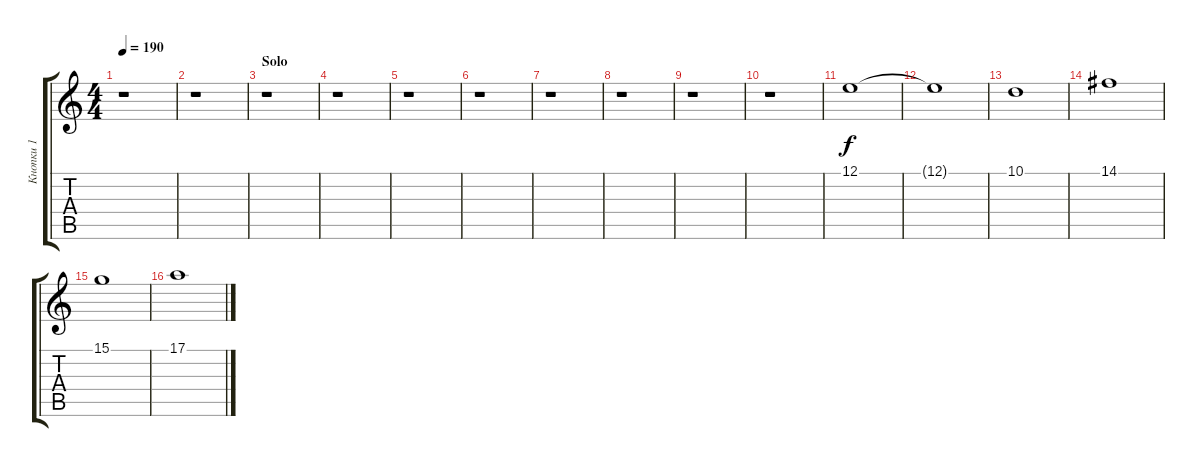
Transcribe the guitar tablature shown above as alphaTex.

\track ("Кнопки 1" "Кнопки 1") {instrument stringensemble2}
\staff {score tabs}
\tuning (E4 B3 G3 D3 A2 E2) {hide}
\ts (4 4)
\tempo 190
\clef g2
\ks c
r.1{dy f} |
r.1 |
\section ("" "Solo")
r.1 |
r.1 |
r.1 |
r.1 |
r.1 |
r.1 |
r.1 |
r.1 |
12.1.1 |
12.1{t}.1 |
10.1.1 |
14.1.1 |
15.1.1 |
17.1.1
